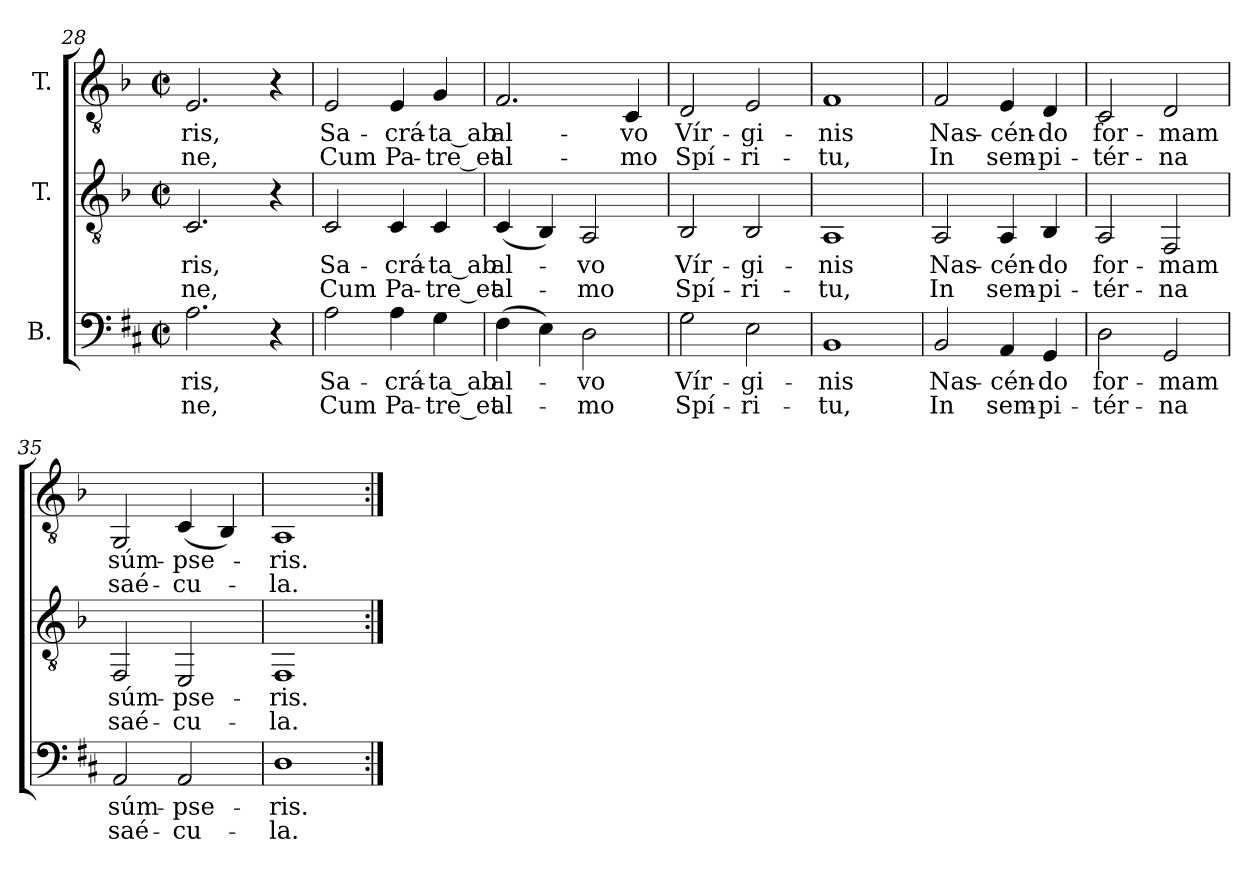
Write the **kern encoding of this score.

**kern	**text	**text	**kern	**text	**text	**kern	**text	**text
*part3	*part3	*part3	*part2	*part2	*part2	*part1	*part1	*part1
*staff3	*staff3	*staff3	*staff2	*staff2	*staff2	*staff1	*staff1	*staff1
*I"B.	*	*	*I"T.	*	*	*I"T.	*	*
*clefF4	*	*	*clefGv2	*	*	*clefGv2	*	*
*	*	*	*ITrd2c3	*	*	*ITrd2c3	*	*
*k[f#c#]	*	*	*k[f#c#]	*	*	*k[f#c#]	*	*
*D:	*	*	*D:	*	*	*D:	*	*
*M2/2	*	*	*M2/2	*	*	*M2/2	*	*
*met(c|)	*	*	*met(c|)	*	*	*met(c|)	*	*
=28	=28	=28	=28	=28	=28	=28	=28	=28
!	!LO:LY:b:color=#000000	!LO:LY:b:color=#000000	!	!	!	!	!	!
!	!	!	!	!LO:LY:b:color=#000000	!LO:LY:b:color=#000000	!	!	!
!	!	!	!	!	!	!	!LO:LY:b:color=#000000	!LO:LY:b:color=#000000
2.Ai\	-ris,	-ne,	2.AAi/	-ris,	-ne,	2.C#i/	-ris,	-ne,
4r	.	.	4r	.	.	4r	.	.
!!LO:LB:g=z
=29	=29	=29	=29	=29	=29	=29	=29	=29
!	!LO:LY:b:color=#000000	!LO:LY:b:color=#000000	!	!	!	!	!	!
!	!	!	!	!LO:LY:b:color=#000000	!LO:LY:b:color=#000000	!	!	!
!	!	!	!	!	!	!	!LO:LY:b:color=#000000	!LO:LY:b:color=#000000
2Ai\	Sa-	Cum	2AAi/	Sa-	Cum	2C#i/	Sa-	Cum
!	!LO:LY:b:color=#000000	!LO:LY:b:color=#000000	!	!	!	!	!	!
!	!	!	!	!LO:LY:b:color=#000000	!LO:LY:b:color=#000000	!	!	!
!	!	!	!	!	!	!	!LO:LY:b:color=#000000	!LO:LY:b:color=#000000
4Ai\	-crá-	Pa-	4AAi/	-crá-	Pa-	4C#i/	-crá-	Pa-
!	!LO:LY:b:color=#000000	!LO:LY:b:color=#000000	!	!	!	!	!	!
!	!	!	!	!LO:LY:b:color=#000000	!LO:LY:b:color=#000000	!	!	!
!	!	!	!	!	!	!	!LO:LY:b:color=#000000	!LO:LY:b:color=#000000
4Gi\	-ta_ab	-tre_et	4AAi/	-ta_ab	-tre_et	4Ei/	-ta_ab	-tre_et
=30	=30	=30	=30	=30	=30	=30	=30	=30
!	!LO:LY:b:color=#000000	!LO:LY:b:color=#000000	!	!	!	!	!	!
!	!	!	!	!LO:LY:b:color=#000000	!LO:LY:b:color=#000000	!	!	!
!	!	!	!	!	!	!	!LO:LY:b:color=#000000	!LO:LY:b:color=#000000
(4F#i\	al-	al-	(4AAi/	al-	al-	2.Di/	al-	al-
4Ei\)	.	.	4GGi/)	.	.	.	.	.
!	!LO:LY:b:color=#000000	!LO:LY:b:color=#000000	!	!	!	!	!	!
!	!	!	!	!LO:LY:b:color=#000000	!LO:LY:b:color=#000000	!	!	!
2Di\	-vo	-mo	2FF#i/	-vo	-mo	.	.	.
!	!	!	!	!	!	!	!LO:LY:b:color=#000000	!LO:LY:b:color=#000000
.	.	.	.	.	.	4AAi/	-vo	-mo
=31	=31	=31	=31	=31	=31	=31	=31	=31
!	!LO:LY:b:color=#000000	!LO:LY:b:color=#000000	!	!	!	!	!	!
!	!	!	!	!LO:LY:b:color=#000000	!LO:LY:b:color=#000000	!	!	!
!	!	!	!	!	!	!	!LO:LY:b:color=#000000	!LO:LY:b:color=#000000
2Gi\	Vír-	Spí-	2GGi/	Vír-	Spí-	2BBi/	Vír-	Spí-
!	!LO:LY:b:color=#000000	!LO:LY:b:color=#000000	!	!	!	!	!	!
!	!	!	!	!LO:LY:b:color=#000000	!LO:LY:b:color=#000000	!	!	!
!	!	!	!	!	!	!	!LO:LY:b:color=#000000	!LO:LY:b:color=#000000
2Ei\	-gi-	-ri-	2GGi/	-gi-	-ri-	2C#i/	-gi-	-ri-
=32	=32	=32	=32	=32	=32	=32	=32	=32
!	!LO:LY:b:color=#000000	!LO:LY:b:color=#000000	!	!	!	!	!	!
!	!	!	!	!LO:LY:b:color=#000000	!LO:LY:b:color=#000000	!	!	!
!	!	!	!	!	!	!	!LO:LY:b:color=#000000	!LO:LY:b:color=#000000
1BBi	-nis	-tu,	1FF#i	-nis	-tu,	1Di	-nis	-tu,
=33	=33	=33	=33	=33	=33	=33	=33	=33
!	!LO:LY:b:color=#000000	!LO:LY:b:color=#000000	!	!	!	!	!	!
!	!	!	!	!LO:LY:b:color=#000000	!LO:LY:b:color=#000000	!	!	!
!	!	!	!	!	!	!	!LO:LY:b:color=#000000	!LO:LY:b:color=#000000
2BBi/	Nas-	In	2FF#i/	Nas-	In	2Di/	Nas-	In
!	!LO:LY:b:color=#000000	!LO:LY:b:color=#000000	!	!	!	!	!	!
!	!	!	!	!LO:LY:b:color=#000000	!LO:LY:b:color=#000000	!	!	!
!	!	!	!	!	!	!	!LO:LY:b:color=#000000	!LO:LY:b:color=#000000
4AAi/	-cén-	sem-	4FF#i/	-cén-	sem-	4C#i/	-cén-	sem-
!	!LO:LY:b:color=#000000	!LO:LY:b:color=#000000	!	!	!	!	!	!
!	!	!	!	!LO:LY:b:color=#000000	!LO:LY:b:color=#000000	!	!	!
!	!	!	!	!	!	!	!LO:LY:b:color=#000000	!LO:LY:b:color=#000000
4GGi/	-do	-pi-	4GGi/	-do	-pi-	4BBi/	-do	-pi-
=34	=34	=34	=34	=34	=34	=34	=34	=34
!	!LO:LY:b:color=#000000	!LO:LY:b:color=#000000	!	!	!	!	!	!
!	!	!	!	!LO:LY:b:color=#000000	!LO:LY:b:color=#000000	!	!	!
!	!	!	!	!	!	!	!LO:LY:b:color=#000000	!LO:LY:b:color=#000000
2Di\	for-	-tér-	2FF#i/	for-	-tér-	2AAi/	for-	-tér-
!	!LO:LY:b:color=#000000	!LO:LY:b:color=#000000	!	!	!	!	!	!
!	!	!	!	!LO:LY:b:color=#000000	!LO:LY:b:color=#000000	!	!	!
!	!	!	!	!	!	!	!LO:LY:b:color=#000000	!LO:LY:b:color=#000000
2GGi/	-mam	-na	2DDi/	-mam	-na	2BBi/	-mam	-na
=35	=35	=35	=35	=35	=35	=35	=35	=35
!	!LO:LY:b:color=#000000	!LO:LY:b:color=#000000	!	!	!	!	!	!
!	!	!	!	!LO:LY:b:color=#000000	!LO:LY:b:color=#000000	!	!	!
!	!	!	!	!	!	!	!LO:LY:b:color=#000000	!LO:LY:b:color=#000000
2AAi/	súm-	saé-	2DDi/	súm-	saé-	2EEi/	súm-	saé-
!	!LO:LY:b:color=#000000	!LO:LY:b:color=#000000	!	!	!	!	!	!
!	!	!	!	!LO:LY:b:color=#000000	!LO:LY:b:color=#000000	!	!	!
!	!	!	!	!	!	!	!LO:LY:b:color=#000000	!LO:LY:b:color=#000000
2AAi/	-pse-	-cu-	2CC#i/	-pse-	-cu-	(4AAi/	-pse-	-cu-
.	.	.	.	.	.	4GGi/)	.	.
=36	=36	=36	=36	=36	=36	=36	=36	=36
!	!LO:LY:b:color=#000000	!LO:LY:b:color=#000000	!	!	!	!	!	!
!	!	!	!	!LO:LY:b:color=#000000	!LO:LY:b:color=#000000	!	!	!
!	!	!	!	!	!	!	!LO:LY:b:color=#000000	!LO:LY:b:color=#000000
1Di	-ris.	-la.	1DDi	-ris.	-la.	1FF#i	-ris.	-la.
=:|!	=:|!	=:|!	=:|!	=:|!	=:|!	=:|!	=:|!	=:|!
*-	*-	*-	*-	*-	*-	*-	*-	*-
